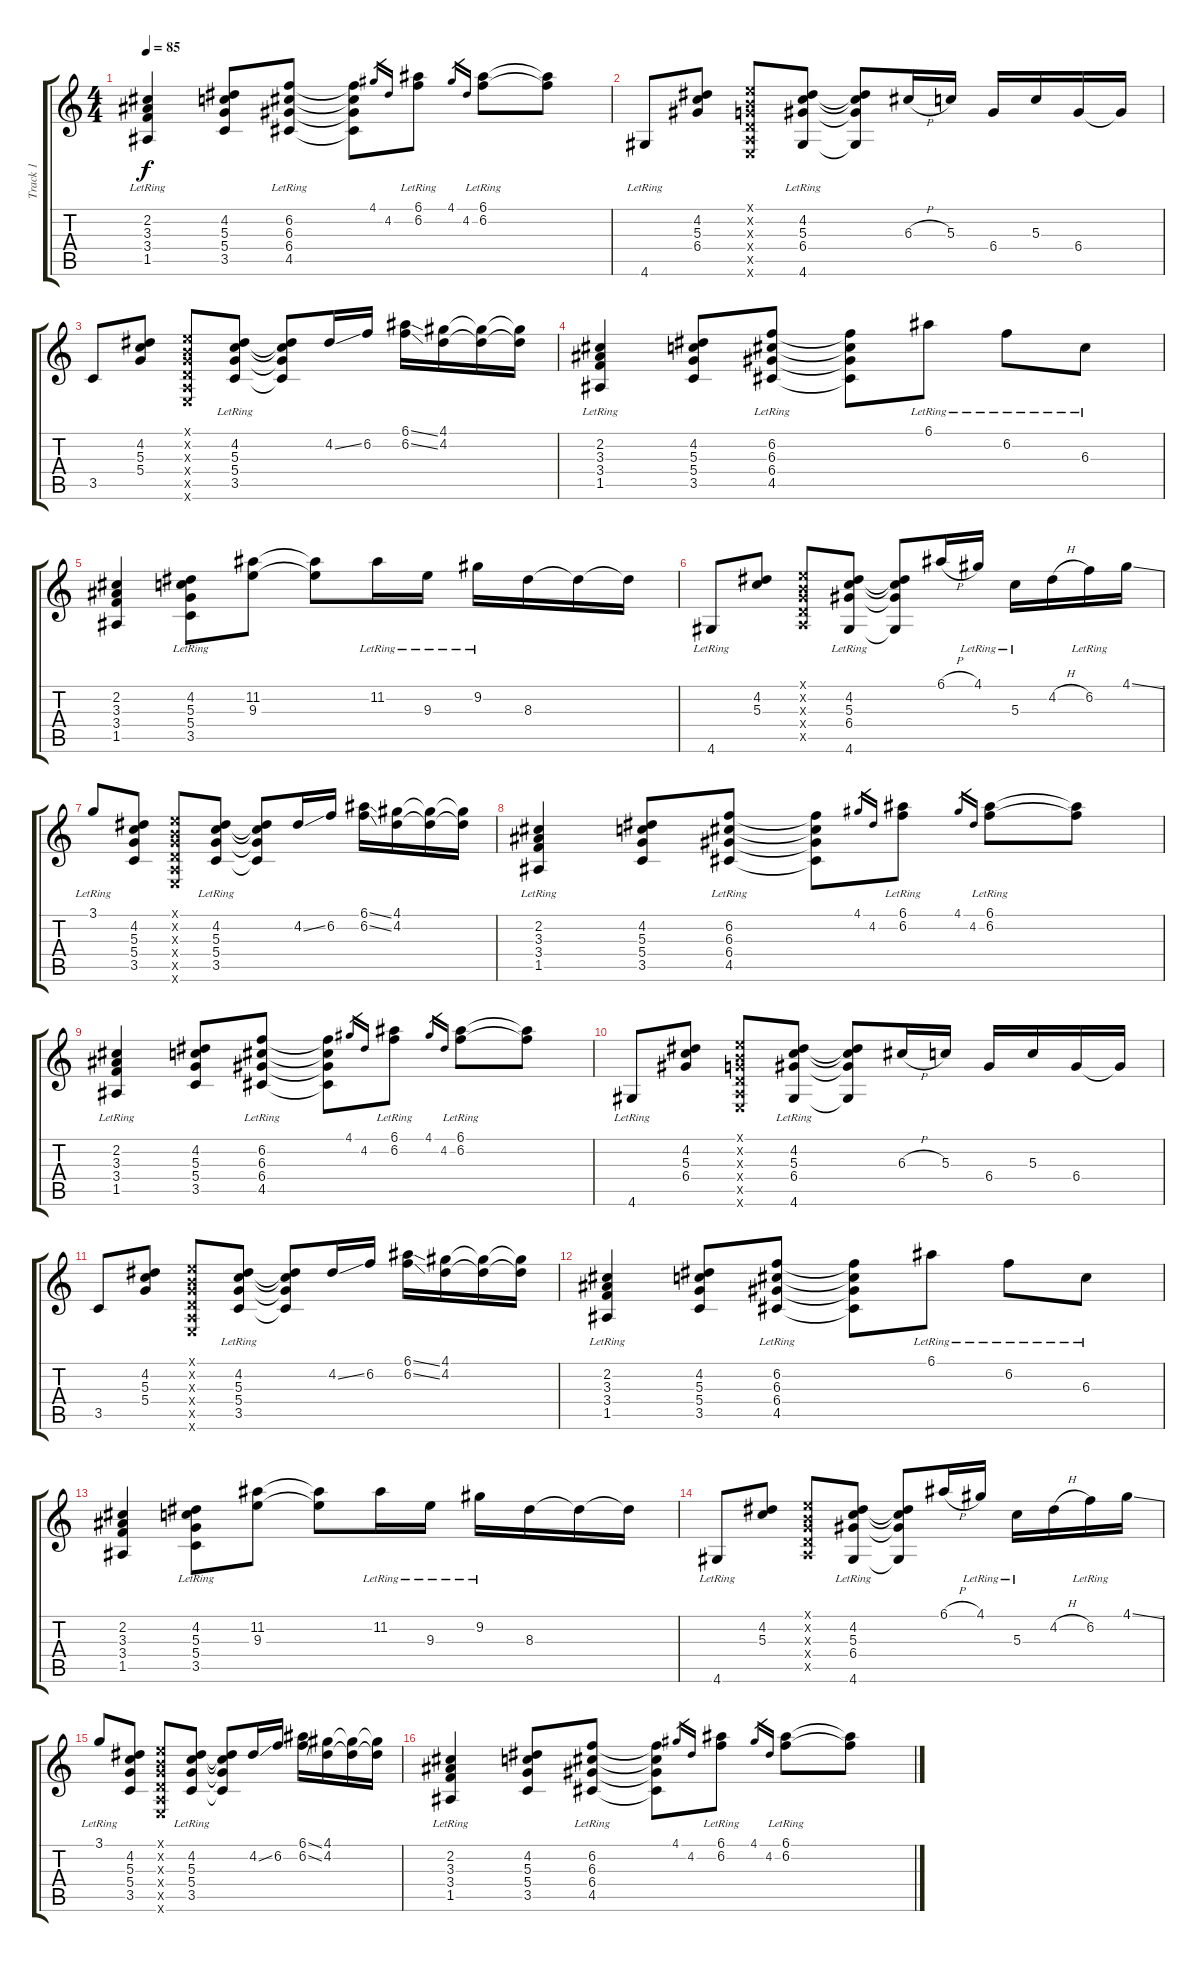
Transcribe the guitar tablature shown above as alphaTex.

\track ("Track 1" "Track 1") {instrument acousticguitarnylon}
\staff {score tabs}
\tuning (E4 B3 G3 D3 A2 E2) {hide}
\ts (4 4)
\tempo 85
\clef g2
\ks c
(2.2{lr} 3.3{lr} 3.4{lr} 1.5{lr}).4{dy f} (4.2 5.3 5.4 3.5).8 (6.2{lr} 6.3{lr} 6.4{lr} 4.5{lr}).8 (6.2{t} 6.3{t} 6.4{t} 4.5{t}).8 4.1.16{gr} 4.2.16{gr} (6.1{lr} 6.2).8 4.1.16{gr} 4.2.16{gr} (6.1{lr} 6.2).8 (6.1{t} 6.2{t}).8 |
4.6{lr}.8 (4.2 5.3 6.4).8 (0.1{x} 0.2{x} 0.3{x} 0.4{x} 0.5{x} 0.6{x}).8 (4.2{lr} 5.3{lr} 6.4{lr} 4.6{lr}).8 (4.2{t} 5.3{t} 6.4{t} 4.6{t}).8 6.3{h}.16 5.3.16 6.4.16 5.3.16 6.4.16 6.4{t}.16 |
3.5.8 (4.2 5.3 5.4).8 (0.1{x} 0.2{x} 0.3{x} 0.4{x} 0.5{x} 0.6{x}).8 (4.2{lr} 5.3{lr} 5.4{lr} 3.5{lr}).8 (4.2{t} 5.3{t} 5.4{t} 3.5{t}).8 4.2{ss}.16 6.2.16 (6.1{ss} 6.2{ss}).16 (4.1 4.2).16 (4.1{t} 4.2{t}).16 (4.1{t} 4.2{t}).16 |
(2.2{lr} 3.3{lr} 3.4{lr} 1.5{lr}).4 (4.2 5.3 5.4 3.5).8 (6.2{lr} 6.3{lr} 6.4{lr} 4.5{lr}).8 (6.2{t} 6.3{t} 6.4{t} 4.5{t}).8 6.1{lr}.8 6.2{lr}.8 6.3{lr}.8 |
(2.2 3.3 3.4 1.5).4 (4.2 5.3 5.4{lr} 3.5{lr}).8 (11.2 9.3).8 (11.2{t} 9.3{t}).8 11.2{lr}.16 9.3{lr}.16 9.2{lr}.16 8.3.16 8.3{t}.16 8.3{t}.16 |
4.6{lr}.8 (4.2 5.3).8 (0.1{x} 0.2{x} 0.3{x} 0.4{x} 0.5{x}).8 (4.2{lr} 5.3{lr} 6.4{lr} 4.6{lr}).8 (4.2{t} 5.3{t} 6.4{t} 4.6{t}).8 6.1{h}.16 4.1{lr}.16 5.3{lr}.16 4.2{h}.16 6.2{lr}.16 4.1{ss}.16 |
3.1{lr}.8 (4.2 5.3 5.4 3.5).8 (0.1{x} 0.2{x} 0.3{x} 0.4{x} 0.5{x} 0.6{x}).8 (4.2{lr} 5.3{lr} 5.4{lr} 3.5{lr}).8 (4.2{t} 5.3{t} 5.4{t} 3.5{t}).8 4.2{ss}.16 6.2.16 (6.1{ss} 6.2{ss}).16 (4.1 4.2).16 (4.1{t} 4.2{t}).16 (4.1{t} 4.2{t}).16 |
(2.2{lr} 3.3{lr} 3.4{lr} 1.5{lr}).4 (4.2 5.3 5.4 3.5).8 (6.2{lr} 6.3{lr} 6.4{lr} 4.5{lr}).8 (6.2{t} 6.3{t} 6.4{t} 4.5{t}).8 4.1.16{gr} 4.2.16{gr} (6.1{lr} 6.2).8 4.1.16{gr} 4.2.16{gr} (6.1{lr} 6.2).8 (6.1{t} 6.2{t}).8 |
(2.2{lr} 3.3{lr} 3.4{lr} 1.5{lr}).4 (4.2 5.3 5.4 3.5).8 (6.2{lr} 6.3{lr} 6.4{lr} 4.5{lr}).8 (6.2{t} 6.3{t} 6.4{t} 4.5{t}).8 4.1.16{gr} 4.2.16{gr} (6.1{lr} 6.2).8 4.1.16{gr} 4.2.16{gr} (6.1{lr} 6.2).8 (6.1{t} 6.2{t}).8 |
4.6{lr}.8 (4.2 5.3 6.4).8 (0.1{x} 0.2{x} 0.3{x} 0.4{x} 0.5{x} 0.6{x}).8 (4.2{lr} 5.3{lr} 6.4{lr} 4.6{lr}).8 (4.2{t} 5.3{t} 6.4{t} 4.6{t}).8 6.3{h}.16 5.3.16 6.4.16 5.3.16 6.4.16 6.4{t}.16 |
3.5.8 (4.2 5.3 5.4).8 (0.1{x} 0.2{x} 0.3{x} 0.4{x} 0.5{x} 0.6{x}).8 (4.2{lr} 5.3{lr} 5.4{lr} 3.5{lr}).8 (4.2{t} 5.3{t} 5.4{t} 3.5{t}).8 4.2{ss}.16 6.2.16 (6.1{ss} 6.2{ss}).16 (4.1 4.2).16 (4.1{t} 4.2{t}).16 (4.1{t} 4.2{t}).16 |
(2.2{lr} 3.3{lr} 3.4{lr} 1.5{lr}).4 (4.2 5.3 5.4 3.5).8 (6.2{lr} 6.3{lr} 6.4{lr} 4.5{lr}).8 (6.2{t} 6.3{t} 6.4{t} 4.5{t}).8 6.1{lr}.8 6.2{lr}.8 6.3{lr}.8 |
(2.2 3.3 3.4 1.5).4 (4.2 5.3 5.4{lr} 3.5{lr}).8 (11.2 9.3).8 (11.2{t} 9.3{t}).8 11.2{lr}.16 9.3{lr}.16 9.2{lr}.16 8.3.16 8.3{t}.16 8.3{t}.16 |
4.6{lr}.8 (4.2 5.3).8 (0.1{x} 0.2{x} 0.3{x} 0.4{x} 0.5{x}).8 (4.2{lr} 5.3{lr} 6.4{lr} 4.6{lr}).8 (4.2{t} 5.3{t} 6.4{t} 4.6{t}).8 6.1{h}.16 4.1{lr}.16 5.3{lr}.16 4.2{h}.16 6.2{lr}.16 4.1{ss}.16 |
3.1{lr}.8 (4.2 5.3 5.4 3.5).8 (0.1{x} 0.2{x} 0.3{x} 0.4{x} 0.5{x} 0.6{x}).8 (4.2{lr} 5.3{lr} 5.4{lr} 3.5{lr}).8 (4.2{t} 5.3{t} 5.4{t} 3.5{t}).8 4.2{ss}.16 6.2.16 (6.1{ss} 6.2{ss}).16 (4.1 4.2).16 (4.1{t} 4.2{t}).16 (4.1{t} 4.2{t}).16 |
(2.2{lr} 3.3{lr} 3.4{lr} 1.5{lr}).4 (4.2 5.3 5.4 3.5).8 (6.2{lr} 6.3{lr} 6.4{lr} 4.5{lr}).8 (6.2{t} 6.3{t} 6.4{t} 4.5{t}).8 4.1.16{gr} 4.2.16{gr} (6.1{lr} 6.2).8 4.1.16{gr} 4.2.16{gr} (6.1{lr} 6.2).8 (6.1{t} 6.2{t}).8
